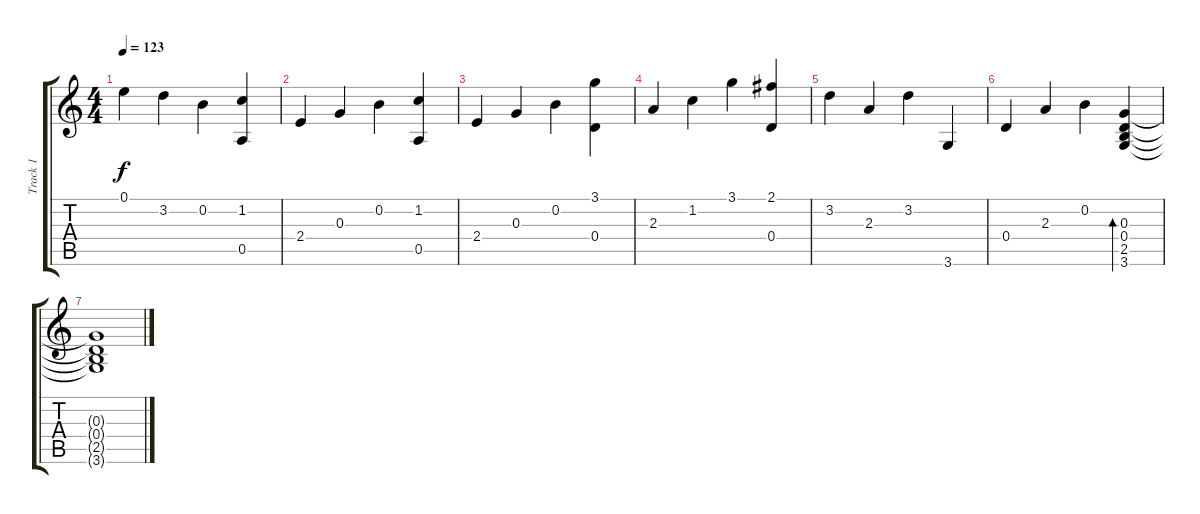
\track ("Track 1" "Track 1") {instrument acousticguitarsteel}
\staff {score tabs}
\tuning (E4 B3 G3 D3 A2 E2) {hide}
\ts (4 4)
\tempo 123
\clef g2
\ks c
0.1.4{dy f} 3.2.4 0.2.4 (1.2 0.5).4 |
2.4.4 0.3.4 0.2.4 (1.2 0.5).4 |
2.4.4 0.3.4 0.2.4 (3.1 0.4).4 |
2.3.4 1.2.4 3.1.4 (2.1 0.4).4 |
3.2.4 2.3.4 3.2.4 3.6.4 |
0.4.4 2.3.4 0.2.4 (0.3 0.4 2.5 3.6).4{bd 240} |
(0.3{t} 0.4{t} 2.5{t} 3.6{t}).1
